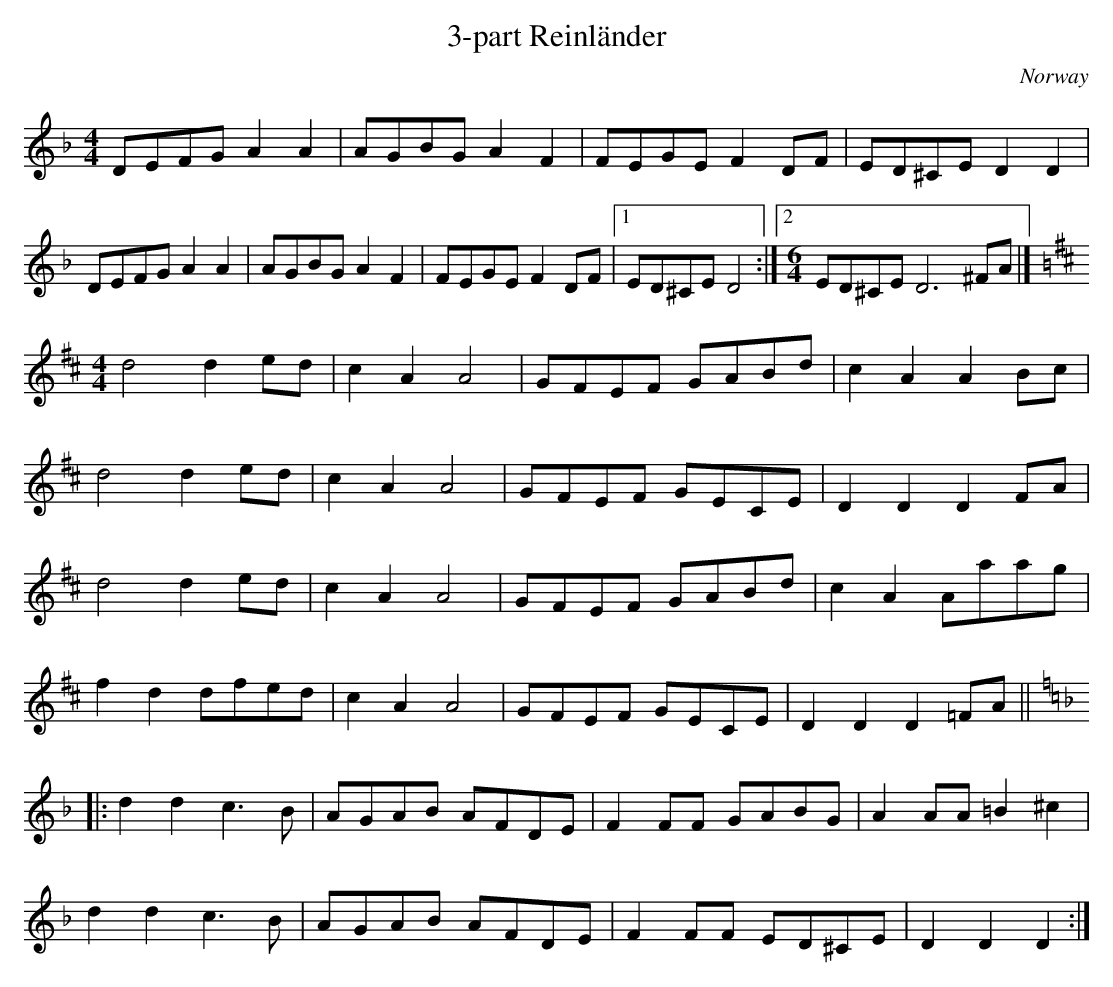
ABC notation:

X:1
T:3-part Reinländer
M:4/4
O:Norway
K:D min
DEFG A2A2 | AGBG A2F2 | FEGE F2DF | ED^CE D2D2|\
DEFG A2A2 | AGBG A2F2 | FEGE F2DF \
|1 ED^CE D4 :|2 [M:6/4] ED^CE D6^FA |]
M:4/4
K:D
d4 d2ed | c2A2 A4 | GFEF GABd | c2A2 A2Bc |
d4 d2ed | c2A2 A4 | GFEF GECE | D2D2 D2FA |
d4 d2ed | c2A2 A4 | GFEF GABd | c2A2 Aaag |
f2d2 dfed | c2A2 A4| GFEF GECE | D2D2 D2=FA ||
K:Dm
|: d2d2 c3B | AGAB AFDE | F2FF GABG | A2AA =B2^c2|
d2d2 c3B | AGAB AFDE | F2FF ED^CE | D2D2D2:|
